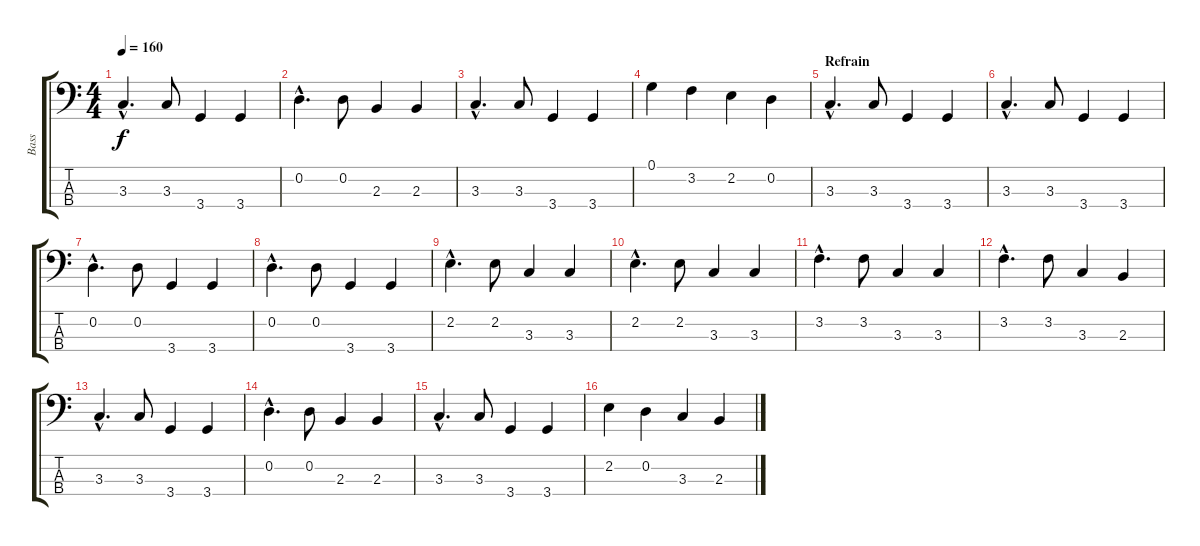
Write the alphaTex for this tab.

\track ("Bass" "Bass") {instrument electricbassfinger}
\staff {score tabs}
\tuning (G2 D2 A1 E1) {hide}
\ts (4 4)
\tempo 160
\clef f4
\ks c
3.3{hac}.4{d dy f} 3.3.8 3.4.4 3.4.4 |
0.2{hac}.4{d} 0.2.8 2.3.4 2.3.4 |
3.3{hac}.4{d} 3.3.8 3.4.4 3.4.4 |
0.1.4 3.2.4 2.2.4 0.2.4 |
\section ("" "Refrain")
3.3{hac}.4{d} 3.3.8 3.4.4 3.4.4 |
3.3{hac}.4{d} 3.3.8 3.4.4 3.4.4 |
0.2{hac}.4{d} 0.2.8 3.4.4 3.4.4 |
0.2{hac}.4{d} 0.2.8 3.4.4 3.4.4 |
2.2{hac}.4{d} 2.2.8 3.3.4 3.3.4 |
2.2{hac}.4{d} 2.2.8 3.3.4 3.3.4 |
3.2{hac}.4{d} 3.2.8 3.3.4 3.3.4 |
3.2{hac}.4{d} 3.2.8 3.3.4 2.3.4 |
3.3{hac}.4{d} 3.3.8 3.4.4 3.4.4 |
0.2{hac}.4{d} 0.2.8 2.3.4 2.3.4 |
3.3{hac}.4{d} 3.3.8 3.4.4 3.4.4 |
2.2.4 0.2.4 3.3.4 2.3.4
